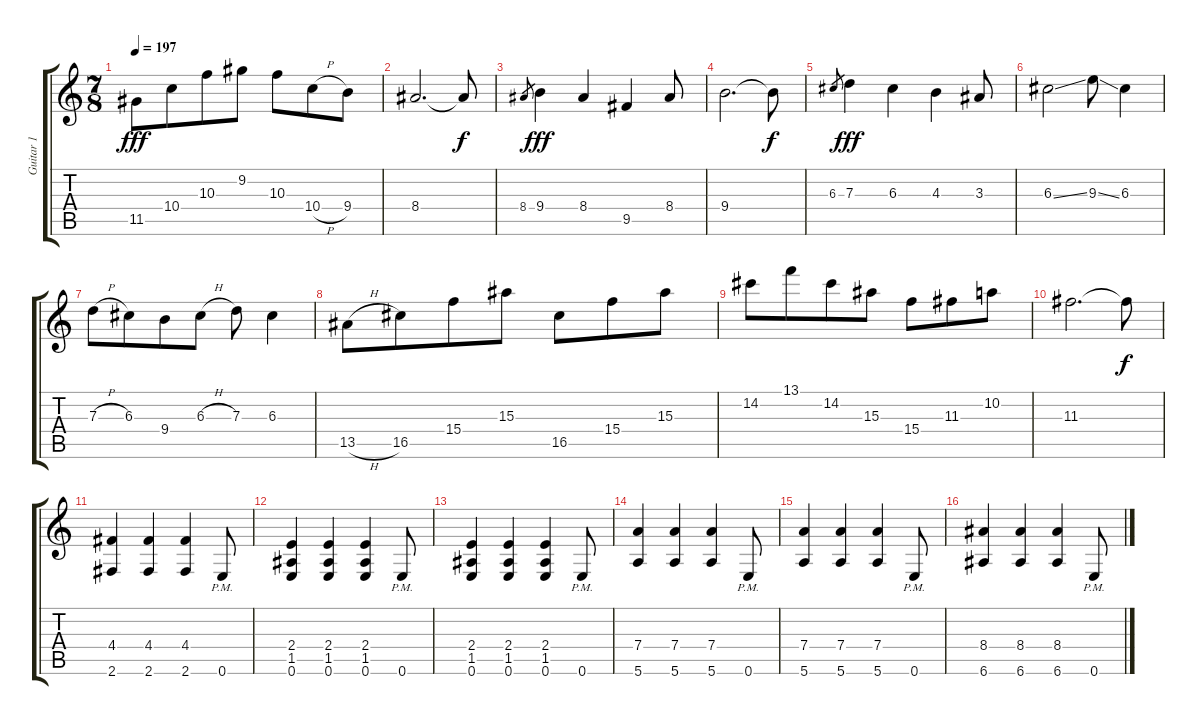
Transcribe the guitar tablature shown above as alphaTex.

\track ("Guitar 1" "Guitar 1") {instrument distortionguitar}
\staff {score tabs}
\tuning (E4 B3 G3 D3 A2 E2) {hide}
\ts (7 8)
\tempo 197
\clef g2
\ks c
11.5.8{dy fff} 10.4.8 10.3.8 9.2.8 10.3.8 10.4{h}.8 9.4.8 |
8.4.2{d} 8.4{t}.8{dy f} |
8.4.8{gr} 9.4.4{dy fff} 8.4.4 9.5.4 8.4.8 |
9.4.2{d} 9.4{t}.8{dy f} |
6.3.8{gr} 7.3.4{dy fff} 6.3.4 4.3.4 3.3.8 |
6.3{ss}.2 9.3{ss}.8 6.3.4 |
7.3{h}.8 6.3.8 9.4.8 6.3{h}.8 7.3.8 6.3.4 |
13.5{h}.8 16.5.8 15.4.8 15.3.8 16.5.8 15.4.8 15.3.8 |
14.2.8 13.1.8 14.2.8 15.3.8 15.4.8 11.3.8 10.2.8 |
11.3.2{d} 11.3{t}.8{dy f} |
(4.4 2.6).4 (4.4 2.6).4 (4.4 2.6).4 0.6{pm}.8 |
(2.4 1.5 0.6).4 (2.4 1.5 0.6).4 (2.4 1.5 0.6).4 0.6{pm}.8 |
(2.4 1.5 0.6).4 (2.4 1.5 0.6).4 (2.4 1.5 0.6).4 0.6{pm}.8 |
(7.4 5.6).4 (7.4 5.6).4 (7.4 5.6).4 0.6{pm}.8 |
(7.4 5.6).4 (7.4 5.6).4 (7.4 5.6).4 0.6{pm}.8 |
(8.4 6.6).4 (8.4 6.6).4 (8.4 6.6).4 0.6{pm}.8
